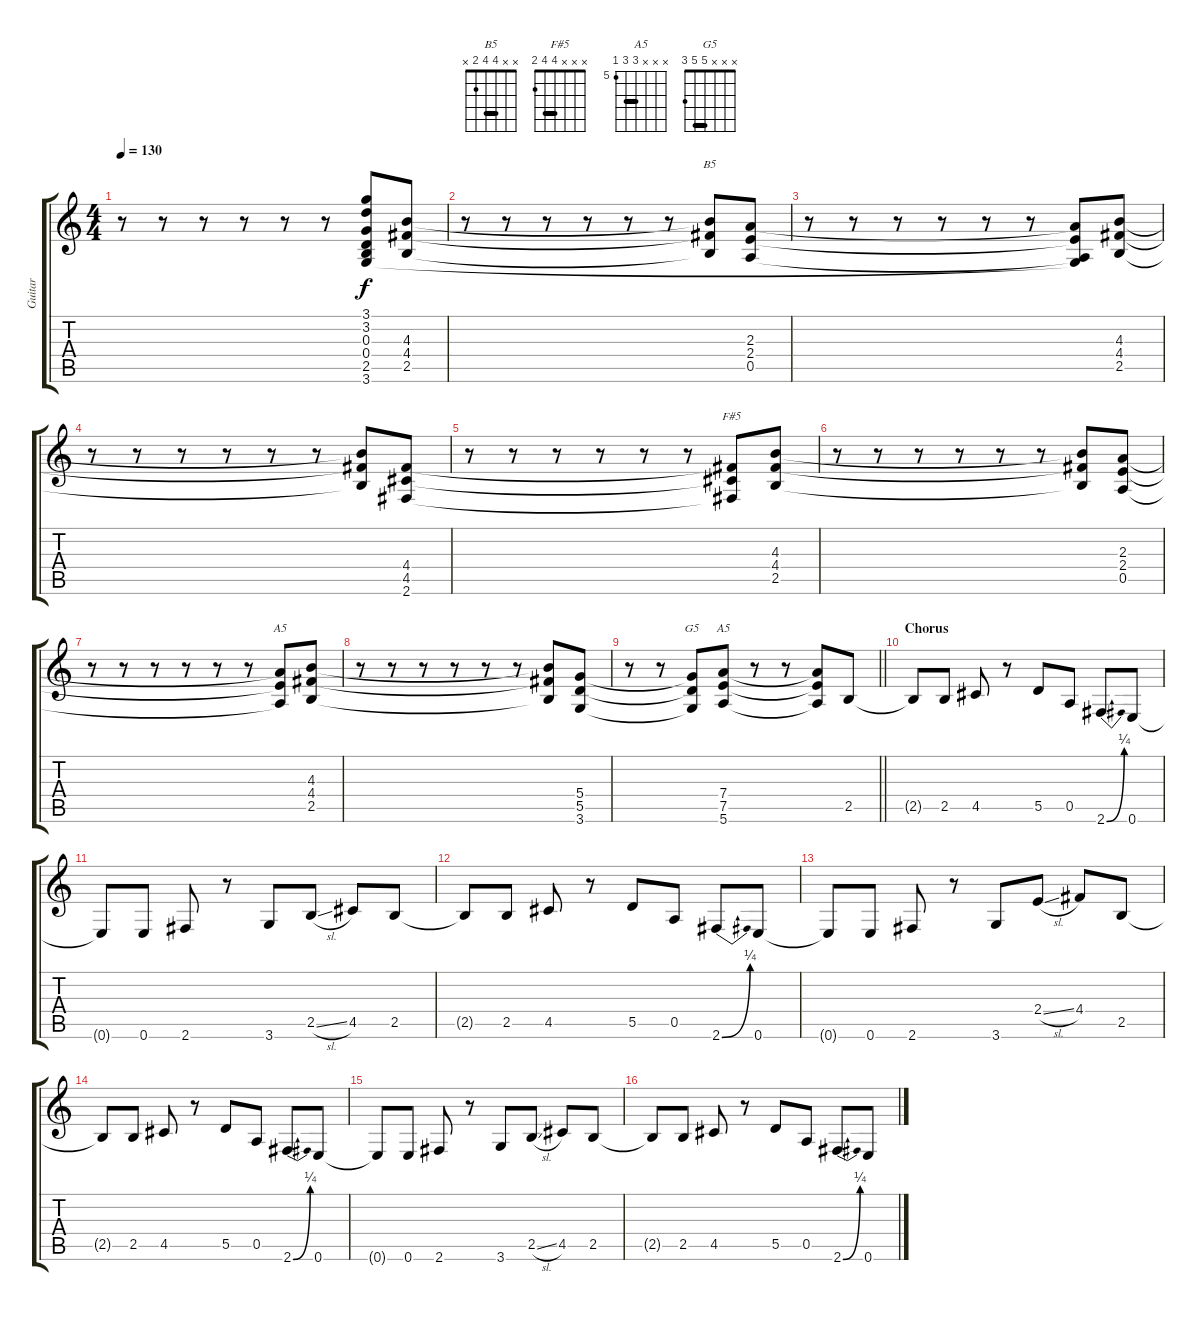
\track ("Guitar" "Guitar") {instrument acousticguitarsteel}
\staff {score tabs}
\tuning (E4 B3 G3 D3 A2 E2) {hide}
\chord ("B5" x x 4 4 2 x) {barre 4}
\chord ("F#5" x x x 4 4 2) {barre 4}
\chord ("A5" x x 2 2 0 x) {barre 2}
\chord ("G5" x x x 5 5 3) {barre 5}
\chord ("A5" x x x 7 7 5) {firstfret 5 barre 7}
\ts (4 4)
\tempo 130
\clef g2
\ks c
r.8{dy f} r.8 r.8 r.8 r.8 r.8 (3.1{t} 3.2{t} 0.3{t} 0.4{t} 2.5{t} 3.6{t}).8 (4.3 4.4 2.5).8 |
r.8 r.8 r.8 r.8 r.8 r.8 (4.3{t} 4.4{t} 2.5{t}).8{ch "B5"} (2.3 2.4 0.5).8 |
r.8 r.8 r.8 r.8 r.8 r.8 (2.3{t} 2.4{t} 0.5{t} 3.6{t}).8 (4.3 4.4 2.5).8 |
r.8 r.8 r.8 r.8 r.8 r.8 (4.3{t} 4.4{t} 2.5{t}).8 (4.4 4.5 2.6).8 |
r.8 r.8 r.8 r.8 r.8 r.8 (4.4{t} 4.5{t} 2.6{t}).8{ch "F#5"} (4.3 4.4 2.5).8 |
r.8 r.8 r.8 r.8 r.8 r.8 (4.3{t} 4.4{t} 2.5{t}).8 (2.3 2.4 0.5).8 |
r.8 r.8 r.8 r.8 r.8 r.8 (2.3{t} 2.4{t} 0.5{t}).8{ch "A5"} (4.3 4.4 2.5).8 |
r.8 r.8 r.8 r.8 r.8 r.8 (4.3{t} 4.4{t} 2.5{t}).8 (5.4 5.5 3.6).8 |
\barLineRight lightlight
r.8 r.8 (5.4{t} 5.5{t} 3.6{t}).8{ch "G5"} (7.4 7.5 5.6).8{ch "A5"} r.8 r.8 (7.4{t} 7.5{t} 5.6{t}).8 2.5.8 |
\section ("" "Chorus")
2.5{t}.8 2.5.8 4.5.8 r.8 5.5.8 0.5.8 2.6{be (bend 0 0 60 1)}.8 0.6.8 |
0.6{t}.8 0.6.8 2.6.8 r.8 3.6.8 2.5{sl}.8 4.5.8 2.5.8 |
2.5{t}.8 2.5.8 4.5.8 r.8 5.5.8 0.5.8 2.6{be (bend 0 0 60 1)}.8 0.6.8 |
0.6{t}.8 0.6.8 2.6.8 r.8 3.6.8 2.4{sl}.8 4.4.8 2.5.8 |
2.5{t}.8 2.5.8 4.5.8 r.8 5.5.8 0.5.8 2.6{be (bend 0 0 60 1)}.8 0.6.8 |
0.6{t}.8 0.6.8 2.6.8 r.8 3.6.8 2.5{sl}.8 4.5.8 2.5.8 |
2.5{t}.8 2.5.8 4.5.8 r.8 5.5.8 0.5.8 2.6{be (bend 0 0 60 1)}.8 0.6.8
